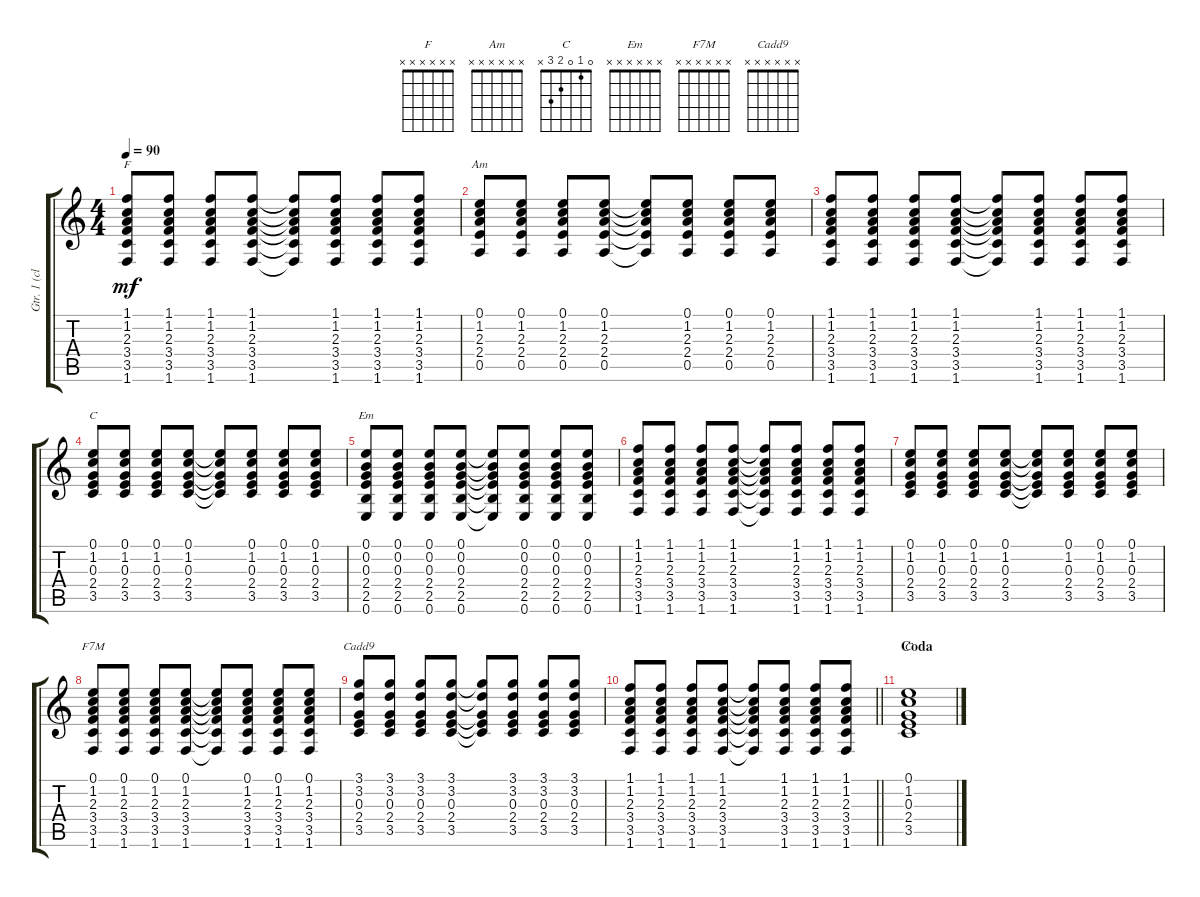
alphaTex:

\track ("Gtr. 1 (clean)" "Gtr. 1 (cl") {instrument electricguitarclean}
\staff {score tabs}
\tuning (E4 B3 G3 D3 A2 E2) {hide}
\chord ("F" x x x x x x)
\chord ("Am" x x x x x x)
\chord ("C" x x x x x x)
\chord ("Em" x x x x x x)
\chord ("F7M" x x x x x x)
\chord ("Cadd9" x x x x x x)
\chord ("C" 0 1 0 2 3 x)
\ts (4 4)
\tempo 90
\clef g2
\ks c
(1.1 1.2 2.3 3.4 3.5 1.6).8{ch "F" dy mf} (1.1 1.2 2.3 3.4 3.5 1.6).8 (1.1 1.2 2.3 3.4 3.5 1.6).8 (1.1 1.2 2.3 3.4 3.5 1.6).8 (1.1{t} 1.2{t} 2.3{t} 3.4{t} 3.5{t} 1.6{t}).8 (1.1 1.2 2.3 3.4 3.5 1.6).8 (1.1 1.2 2.3 3.4 3.5 1.6).8 (1.1 1.2 2.3 3.4 3.5 1.6).8 |
(0.1 1.2 2.3 2.4 0.5).8{ch "Am"} (0.1 1.2 2.3 2.4 0.5).8 (0.1 1.2 2.3 2.4 0.5).8 (0.1 1.2 2.3 2.4 0.5).8 (0.1{t} 1.2{t} 2.3{t} 2.4{t} 0.5{t}).8 (0.1 1.2 2.3 2.4 0.5).8 (0.1 1.2 2.3 2.4 0.5).8 (0.1 1.2 2.3 2.4 0.5).8 |
(1.1 1.2 2.3 3.4 3.5 1.6).8 (1.1 1.2 2.3 3.4 3.5 1.6).8 (1.1 1.2 2.3 3.4 3.5 1.6).8 (1.1 1.2 2.3 3.4 3.5 1.6).8 (1.1{t} 1.2{t} 2.3{t} 3.4{t} 3.5{t} 1.6{t}).8 (1.1 1.2 2.3 3.4 3.5 1.6).8 (1.1 1.2 2.3 3.4 3.5 1.6).8 (1.1 1.2 2.3 3.4 3.5 1.6).8 |
(0.1 1.2 0.3 2.4 3.5).8{ch "C"} (0.1 1.2 0.3 2.4 3.5).8 (0.1 1.2 0.3 2.4 3.5).8 (0.1 1.2 0.3 2.4 3.5).8 (0.1{t} 1.2{t} 0.3{t} 2.4{t} 3.5{t}).8 (0.1 1.2 0.3 2.4 3.5).8 (0.1 1.2 0.3 2.4 3.5).8 (0.1 1.2 0.3 2.4 3.5).8 |
(0.1 0.2 0.3 2.4 2.5 0.6).8{ch "Em"} (0.1 0.2 0.3 2.4 2.5 0.6).8 (0.1 0.2 0.3 2.4 2.5 0.6).8 (0.1 0.2 0.3 2.4 2.5 0.6).8 (0.1{t} 0.2{t} 0.3{t} 2.4{t} 2.5{t} 0.6{t}).8 (0.1 0.2 0.3 2.4 2.5 0.6).8 (0.1 0.2 0.3 2.4 2.5 0.6).8 (0.1 0.2 0.3 2.4 2.5 0.6).8 |
(1.1 1.2 2.3 3.4 3.5 1.6).8 (1.1 1.2 2.3 3.4 3.5 1.6).8 (1.1 1.2 2.3 3.4 3.5 1.6).8 (1.1 1.2 2.3 3.4 3.5 1.6).8 (1.1{t} 1.2{t} 2.3{t} 3.4{t} 3.5{t} 1.6{t}).8 (1.1 1.2 2.3 3.4 3.5 1.6).8 (1.1 1.2 2.3 3.4 3.5 1.6).8 (1.1 1.2 2.3 3.4 3.5 1.6).8 |
(0.1 1.2 0.3 2.4 3.5).8 (0.1 1.2 0.3 2.4 3.5).8 (0.1 1.2 0.3 2.4 3.5).8 (0.1 1.2 0.3 2.4 3.5).8 (0.1{t} 1.2{t} 0.3{t} 2.4{t} 3.5{t}).8 (0.1 1.2 0.3 2.4 3.5).8 (0.1 1.2 0.3 2.4 3.5).8 (0.1 1.2 0.3 2.4 3.5).8 |
(0.1 1.2 2.3 3.4 3.5 1.6).8{ch "F7M"} (0.1 1.2 2.3 3.4 3.5 1.6).8 (0.1 1.2 2.3 3.4 3.5 1.6).8 (0.1 1.2 2.3 3.4 3.5 1.6).8 (0.1{t} 1.2{t} 2.3{t} 3.4{t} 3.5{t} 1.6{t}).8 (0.1 1.2 2.3 3.4 3.5 1.6).8 (0.1 1.2 2.3 3.4 3.5 1.6).8 (0.1 1.2 2.3 3.4 3.5 1.6).8 |
(3.1 3.2 0.3 2.4 3.5).8{ch "Cadd9"} (3.1 3.2 0.3 2.4 3.5).8 (3.1 3.2 0.3 2.4 3.5).8 (3.1 3.2 0.3 2.4 3.5).8 (3.1{t} 3.2{t} 0.3{t} 2.4{t} 3.5{t}).8 (3.1 3.2 0.3 2.4 3.5).8 (3.1 3.2 0.3 2.4 3.5).8 (3.1 3.2 0.3 2.4 3.5).8 |
\barLineRight lightlight
(1.1 1.2 2.3 3.4 3.5 1.6).8 (1.1 1.2 2.3 3.4 3.5 1.6).8 (1.1 1.2 2.3 3.4 3.5 1.6).8 (1.1 1.2 2.3 3.4 3.5 1.6).8 (1.1{t} 1.2{t} 2.3{t} 3.4{t} 3.5{t} 1.6{t}).8 (1.1 1.2 2.3 3.4 3.5 1.6).8 (1.1 1.2 2.3 3.4 3.5 1.6).8 (1.1 1.2 2.3 3.4 3.5 1.6).8 |
\section ("" "Coda")
(0.1 1.2 0.3 2.4 3.5).1{ch "C"}
